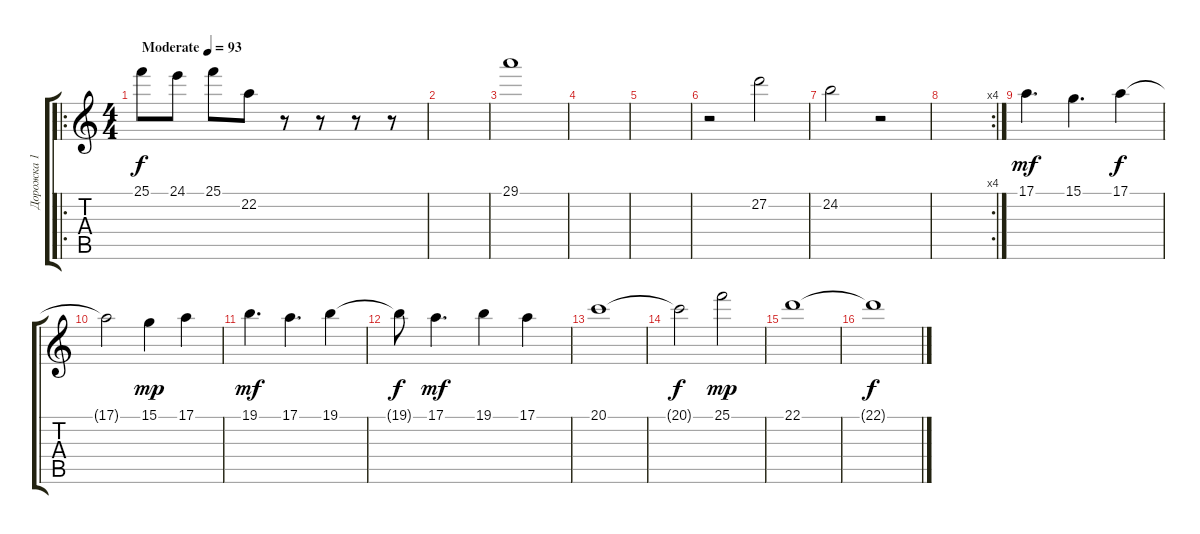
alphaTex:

\track ("Дорожка 1" "Дорожка 1") {instrument acousticgrandpiano}
\staff {score tabs}
\tuning (E4 B3 G3 D3 A2 E2) {hide}
\ro
\ts (4 4)
\tempo (93 "Moderate")
\clef g2
\ks c
25.1.8{dy f volume 16 instrument acousticgrandpiano} 24.1.8 25.1.8 22.2.8 r.8 r.8 r.8 r.8 |
|
29.1.1 |
|
|
r.2 27.2.2 |
24.2.2 r.2 |
\rc 4
|
17.1.4{d dy mf volume 13 instrument lead2sawtooth} 15.1.4{d} 17.1.4{dy f} |
17.1{t}.2 15.1.4{dy mp} 17.1.4 |
19.1.4{d dy mf} 17.1.4{d} 19.1.4 |
19.1{t}.8{dy f} 17.1.4{d dy mf} 19.1.4 17.1.4 |
20.1.1 |
20.1{t}.2{dy f} 25.1.2{dy mp} |
22.1.1 |
22.1{t}.1{dy f}
